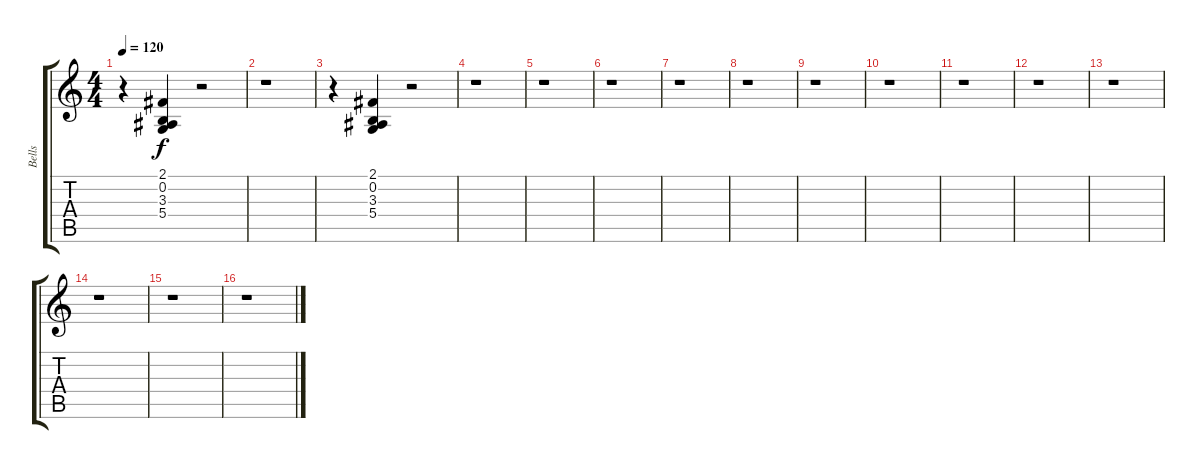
\track ("Bells" "Bells") {instrument tubularbells}
\staff {score tabs}
\tuning (E4 B3 G3 D3 A2 E2) {hide}
\ts (4 4)
\tempo 120
\clef g2
\ks c
r.4{dy f instrument tubularbells} (2.1 0.2 3.3 5.4).4 r.2 |
r.1 |
r.4 (2.1 0.2 3.3 5.4).4 r.2 |
r.1 |
r.1 |
r.1 |
r.1 |
r.1 |
r.1 |
r.1 |
r.1 |
r.1 |
r.1 |
r.1 |
r.1 |
r.1
